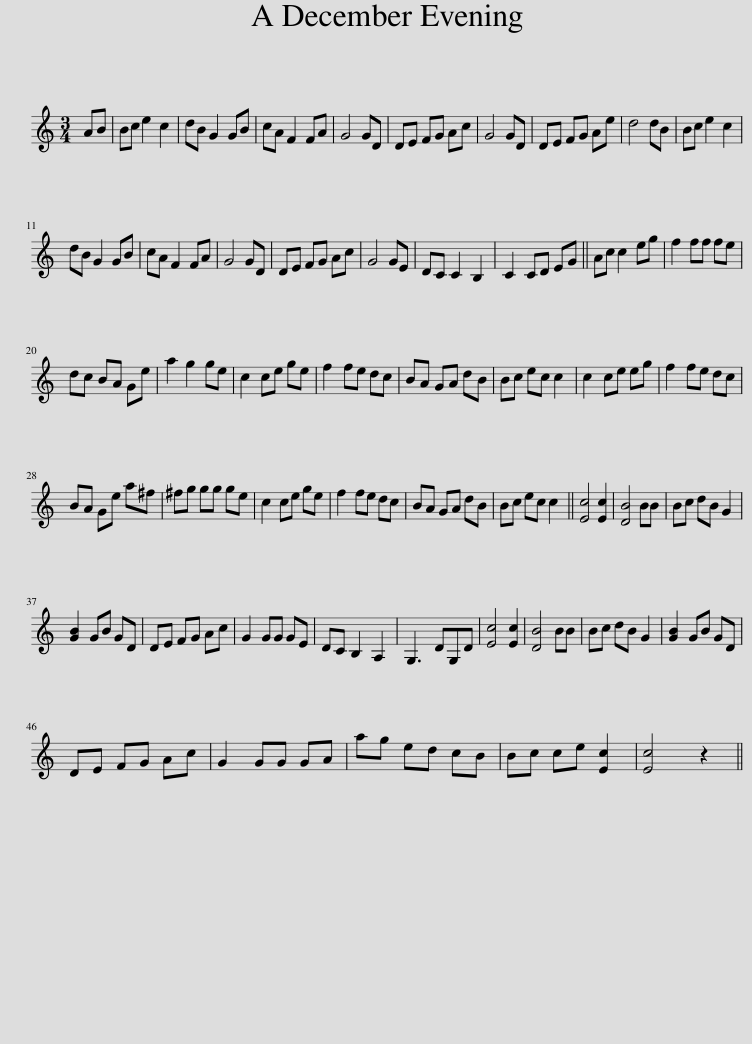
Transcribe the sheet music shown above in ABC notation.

X:1
L:1/8
M:3/4
I:linebreak $
K:C
V:1 treble
V:1
 AB | Bc e2 c2 | dB G2 GB | cA F2 FA | G4 GD | %5
 DE FG Ac | G4 GD | DE FG Ae | d4 dB | Bc e2 c2 |$ %10
 dB G2 GB | cA F2 FA | G4 GD | DE FG Ac | G4 GE | %15
 DC C2 B,2 | C2 CD EG || Ac c2 eg | f2 ff fe |$ dc BA Ge | %20
 a2 g2 ge | c2 ce ge | f2 fe dc | BA GA dB | Bc ec c2 | %25
 c2 ce eg | f2 fe dc |$ BA Ge a^f | ^fg gg ge | c2 ce ge | %30
 f2 fe dc | BA GA dB | Bc ec c2 || [Ec]4 [Ec]2 | [DB]4 BB | %35
 Bc dB G2 |$ [GB]2 GB GD | DE FG Ac | G2 GG GE | DC B,2 A,2 | %40
 G,3 DG,D | [Ec]4 [Ec]2 | [DB]4 BB | Bc dB G2 | [GB]2 GB GD |$ %45
 DE FG Ac | G2 GG GA | ag ed cB | Bc ce [Ec]2 | [Ec]4 z2 || %50
